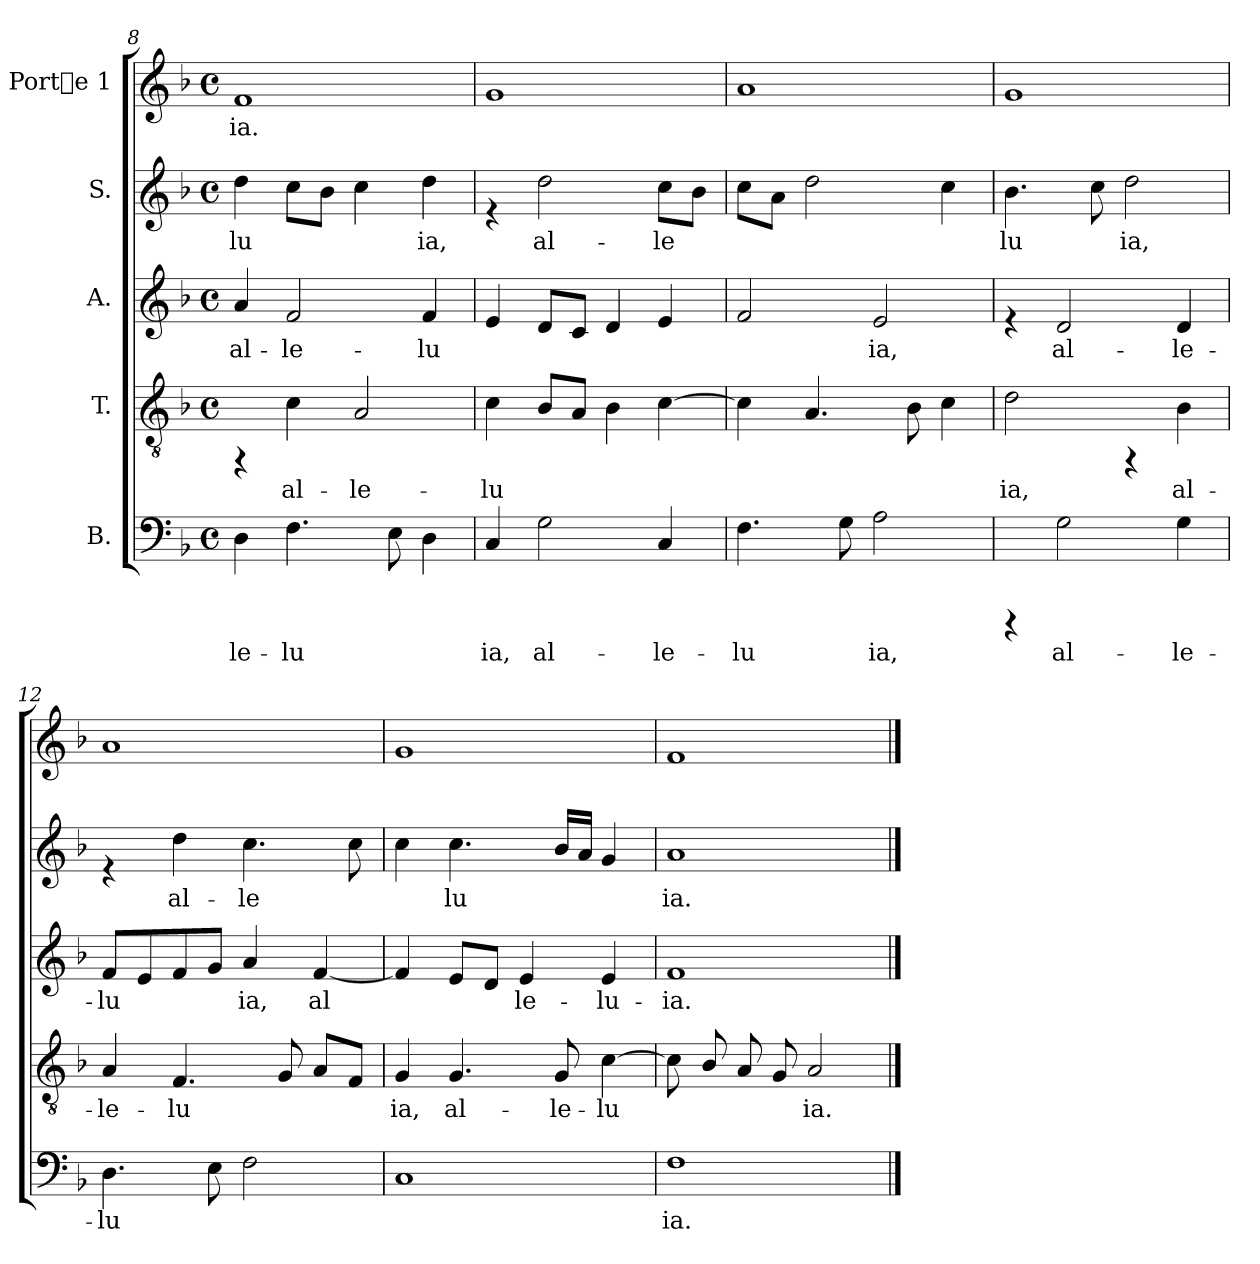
**kern	**text	**kern	**text	**kern	**text	**kern	**text	**kern	**text
*part5	*part5	*part4	*part4	*part3	*part3	*part2	*part2	*part1	*part1
*staff5	*staff5	*staff4	*staff4	*staff3	*staff3	*staff2	*staff2	*staff1	*staff1
*I"B.	*	*I"T.	*	*I"A.	*	*I"S.	*	*I"Porte 1	*
!!LO:LB:g=z
*clefF4	*	*clefGv2	*	*clefG2	*	*clefG2	*	*clefG2	*
*k[b-]	*	*k[b-]	*	*k[b-]	*	*k[b-]	*	*k[b-]	*
*F:	*	*F:	*	*F:	*	*F:	*	*F:	*
*M4/4	*	*M4/4	*	*M4/4	*	*M4/4	*	*M4/4	*
*met(c)	*	*met(c)	*	*met(c)	*	*met(c)	*	*met(c)	*
=8	=8	=8	=8	=8	=8	=8	=8	=8	=8
!	!LO:LY:b:cj	!	!	!	!LO:LY:b:cj	!	!LO:LY:b:cj	!	!LO:LY:b:cj
4D\	-le-	4rEE	.	4a/	al-	4dd\	-lu	1f	-ia.
!	!LO:LY:b:cj	!	!LO:LY:b:cj	!	!LO:LY:b:cj	!	!LO:LY:b:cj	!	!
4.F\	-lu	4c\	al-	2f/	-le-	8cc\L	-	.	.
!	!	!	!	!	!	!	!LO:LY:b:cj	!	!
.	.	.	.	.	.	8b-\J	--	.	.
!	!	!	!LO:LY:b:cj	!	!	!	!LO:LY:b:cj	!	!
.	.	2A/	-le-	.	.	4cc\	--	.	.
!	!LO:LY:b:cj	!	!	!	!	!	!	!	!
8E\	-	.	.	.	.	.	.	.	.
!	!LO:LY:b:cj	!	!	!	!LO:LY:b:cj	!	!LO:LY:b:cj	!	!
4D\	--	.	.	4f/	-lu-	4dd\	-ia,	.	.
=9	=9	=9	=9	=9	=9	=9	=9	=9	=9
!	!LO:LY:b:cj	!	!LO:LY:b:cj	!	!LO:LY:b:cj	!	!	!	!LO:LY:b:cj
4C/	-ia,	4c\	-lu	4e/	--	4re	.	1g	-
!	!LO:LY:b:cj	!	!LO:LY:b:cj	!	!LO:LY:b:cj	!	!LO:LY:b:cj	!	!
2G\	al-	8B-/L	-	8d/L	--	2dd\	al-	.	.
!	!	!	!LO:LY:b:cj	!	!LO:LY:b:cj	!	!	!	!
.	.	8A/J	--	8c/J	--	.	.	.	.
!	!	!	!LO:LY:b:cj	!	!LO:LY:b:cj	!	!	!	!
.	.	4B-\	--	4d/	--	.	.	.	.
!	!LO:LY:b:cj	!	!LO:LY:b:cj	!	!LO:LY:b:cj	!	!LO:LY:b:cj	!	!
4C/	-le-	[>4c\	--	4e/	--	8cc\L	-le	.	.
!	!	!	!	!	!	!	!LO:LY:b:cj	!	!
.	.	.	.	.	.	8b-\J	-	.	.
=10	=10	=10	=10	=10	=10	=10	=10	=10	=10
!	!LO:LY:b:cj	!	!	!	!LO:LY:b:cj	!	!LO:LY:b:cj	!	!LO:LY:b:cj
4.F\	-lu	4c\]	.	2f/	--	8cc\L	--	1a	--
!	!	!	!	!	!	!	!LO:LY:b:cj	!	!
.	.	.	.	.	.	8a\J	--	.	.
!	!	!	!LO:LY:b:cj	!	!	!	!LO:LY:b:cj	!	!
.	.	4.A/	--	.	.	2dd\	--	.	.
!	!LO:LY:b:cj	!	!	!	!	!	!	!	!
8G\	-	.	.	.	.	.	.	.	.
!	!LO:LY:b:cj	!	!	!	!LO:LY:b:cj	!	!	!	!
2A\	-ia,	.	.	2e/	-ia,	.	.	.	.
!	!	!	!LO:LY:b:cj	!	!	!	!	!	!
.	.	8B-\	--	.	.	.	.	.	.
!	!	!	!LO:LY:b:cj	!	!	!	!LO:LY:b:cj	!	!
.	.	4c\	--	.	.	4cc\	--	.	.
=11	=11	=11	=11	=11	=11	=11	=11	=11	=11
!	!	!	!LO:LY:b:cj	!	!	!	!LO:LY:b:cj	!	!LO:LY:b:cj
4rBBBB	.	2d\	-ia,	4re	.	4.b-\	-lu-	1g	--
!	!LO:LY:b:cj	!	!	!	!LO:LY:b:cj	!	!	!	!
2G\	al-	.	.	2d/	al-	.	.	.	.
!	!	!	!	!	!	!	!LO:LY:b:cj	!	!
.	.	.	.	.	.	8cc\	--	.	.
!	!	!	!	!	!	!	!LO:LY:b:cj	!	!
.	.	4rEE	.	.	.	2dd\	-ia,	.	.
!	!LO:LY:b:cj	!	!LO:LY:b:cj	!	!LO:LY:b:cj	!	!	!	!
4G\	-le-	4B-\	al-	4d/	-le-	.	.	.	.
!!LO:PB:g=z
=12	=12	=12	=12	=12	=12	=12	=12	=12	=12
!	!LO:LY:b:cj	!	!LO:LY:b:cj	!	!LO:LY:b:cj	!	!	!	!LO:LY:b:cj
4.D\	-lu	4A/	-le-	8f/L	-lu	4re	.	1a	--
!	!	!	!	!	!LO:LY:b:cj	!	!	!	!
.	.	.	.	8e/	-	.	.	.	.
!	!	!	!LO:LY:b:cj	!	!LO:LY:b:cj	!	!LO:LY:b:cj	!	!
.	.	4.F/	-lu	8f/	--	4dd\	al-	.	.
!	!LO:LY:b:cj	!	!	!	!LO:LY:b:cj	!	!	!	!
8E\	-	.	.	8g/J	--	.	.	.	.
!	!LO:LY:b:cj	!	!	!	!LO:LY:b:cj	!	!LO:LY:b:cj	!	!
2F\	--	.	.	4a/	-ia,	4.cc\	-le	.	.
!	!	!	!LO:LY:b:cj	!	!	!	!	!	!
.	.	8G/	-	.	.	.	.	.	.
!	!	!	!LO:LY:b:cj	!	!LO:LY:b:cj	!	!	!	!
.	.	8A/L	--	[<4f/	al-	.	.	.	.
!	!	!	!LO:LY:b:cj	!	!	!	!LO:LY:b:cj	!	!
.	.	8F/J	--	.	.	8cc\	-	.	.
=13	=13	=13	=13	=13	=13	=13	=13	=13	=13
!	!LO:LY:b:cj	!	!LO:LY:b:cj	!	!	!	!LO:LY:b:cj	!	!LO:LY:b:cj
1C	--	4G/	-ia,	4f/]	.	4cc\	--	1g	--
!	!	!	!LO:LY:b:cj	!	!LO:LY:b:cj	!	!LO:LY:b:cj	!	!
.	.	4.G/	al-	8e/L	--	4.cc\	-lu	.	.
!	!	!	!	!	!LO:LY:b:cj	!	!	!	!
.	.	.	.	8d/J	--	.	.	.	.
!	!	!	!	!	!LO:LY:b:cj	!	!	!	!
.	.	.	.	4e/	-le-	.	.	.	.
!	!	!	!LO:LY:b:cj	!	!	!	!LO:LY:b:cj	!	!
.	.	8G/	-le-	.	.	16b-/L	-	.	.
!	!	!	!	!	!	!	!LO:LY:b:cj	!	!
.	.	.	.	.	.	16a/J	--	.	.
!	!	!	!LO:LY:b:cj	!	!LO:LY:b:cj	!	!LO:LY:b:cj	!	!
.	.	[>4c\	-lu	4e/	-lu-	4g/	--	.	.
=14	=14	=14	=14	=14	=14	=14	=14	=14	=14
!	!LO:LY:b:cj	!	!	!	!LO:LY:b:cj	!	!LO:LY:b:cj	!	!LO:LY:b:cj
1F	-ia.	8c\L]	.	1f	-ia.	1a	-ia.	1f	--
!	!	!	!LO:LY:b:cj	!	!	!	!	!	!
.	.	8B-/L	-	.	.	.	.	.	.
!	!	!	!LO:LY:b:cj	!	!	!	!	!	!
.	.	8A/	--	.	.	.	.	.	.
!	!	!	!LO:LY:b:cj	!	!	!	!	!	!
.	.	8G/J	--	.	.	.	.	.	.
!	!	!	!LO:LY:b:cj	!	!	!	!	!	!
.	.	2A/	-ia.	.	.	.	.	.	.
==	==	==	==	==	==	==	==	==	==
*-	*-	*-	*-	*-	*-	*-	*-	*-	*-
